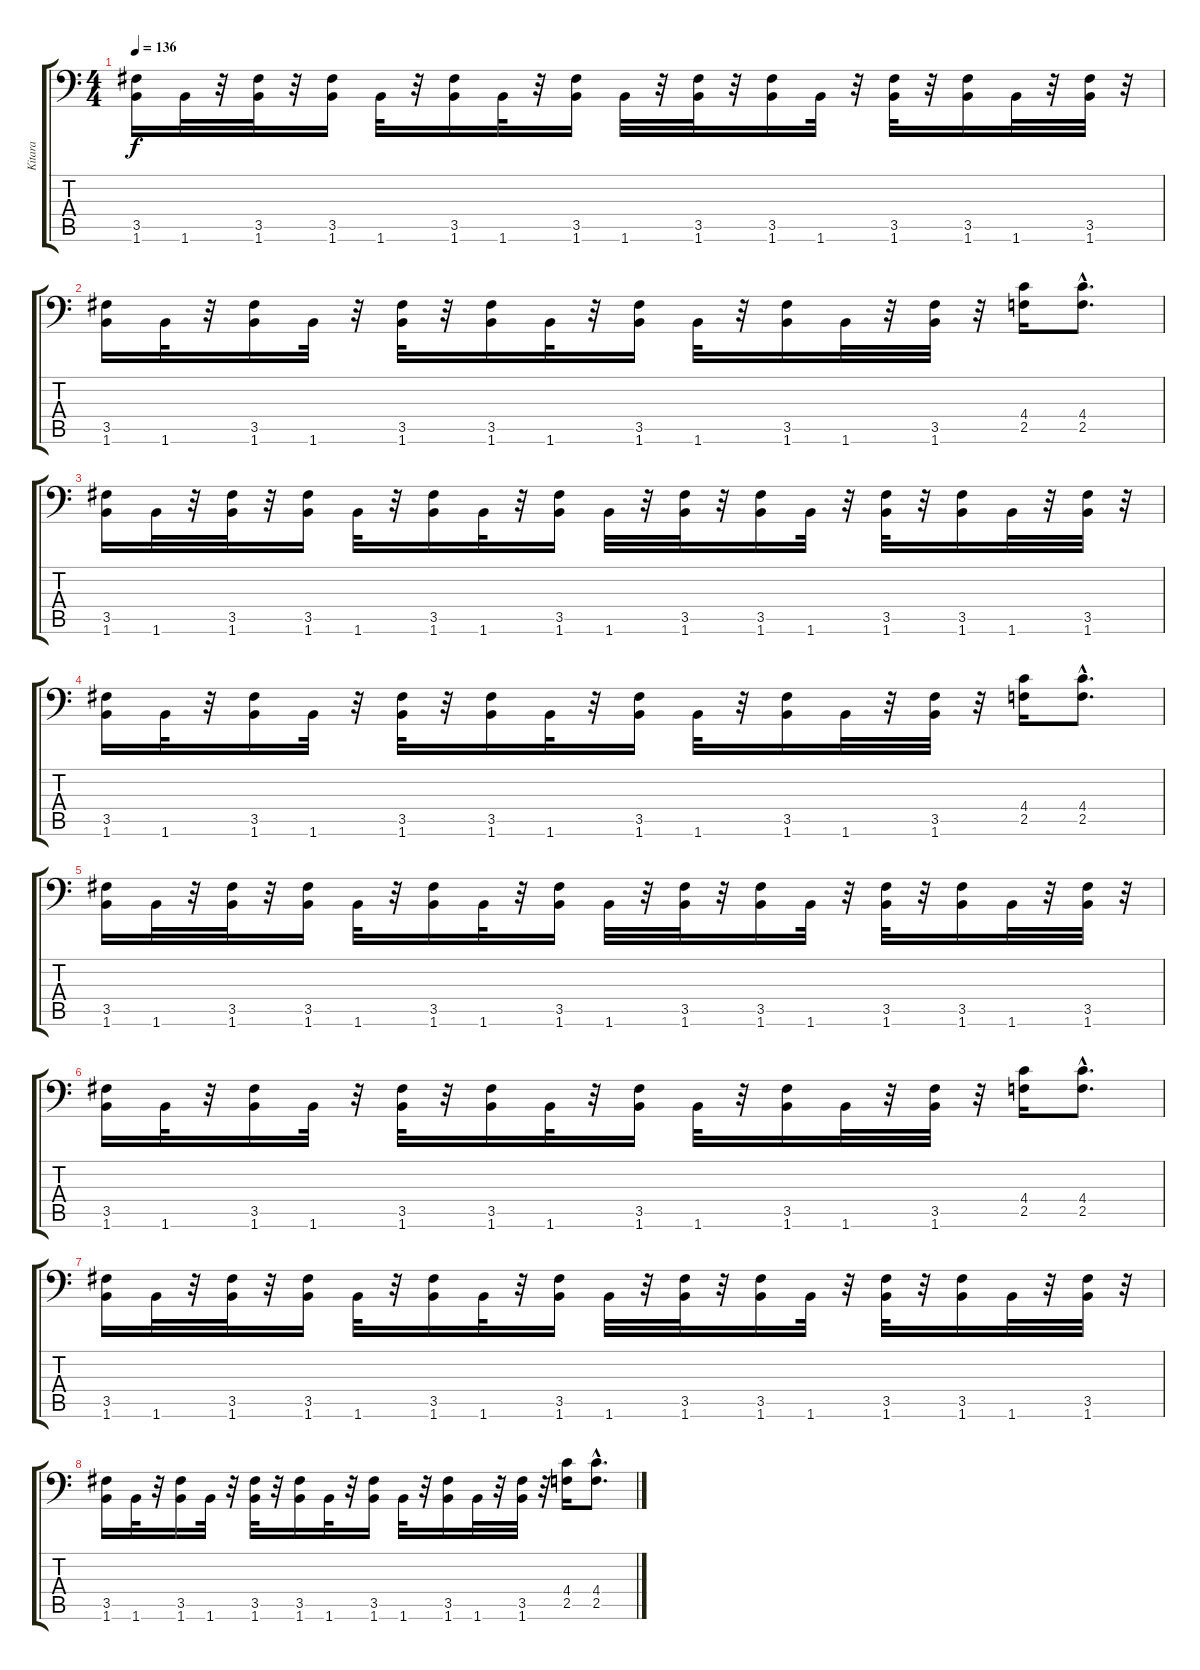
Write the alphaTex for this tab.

\track ("Kitara" "Kitara") {instrument distortionguitar}
\staff {score tabs}
\tuning (Bb3 F3 Db3 Ab2 Eb2 Bb1) {hide}
\ts (4 4)
\tempo 136
\clef f4
\ks c
(3.5 1.6).16{dy f} 1.6.32 r.32 (3.5 1.6).32 r.32 (3.5 1.6).16 1.6.32 r.32 (3.5 1.6).16 1.6.32 r.32 (3.5 1.6).16 1.6.32 r.32 (3.5 1.6).32 r.32 (3.5 1.6).16 1.6.32 r.32 (3.5 1.6).32 r.32 (3.5 1.6).16 1.6.32 r.32 (3.5 1.6).32 r.32 |
(3.5 1.6).16 1.6.32 r.32 (3.5 1.6).16 1.6.32 r.32 (3.5 1.6).32 r.32 (3.5 1.6).16 1.6.32 r.32 (3.5 1.6).16 1.6.32 r.32 (3.5 1.6).16 1.6.32 r.32 (3.5 1.6).32 r.32 (4.4 2.5).16 (4.4{hac} 2.5{hac}).8{d} |
(3.5 1.6).16 1.6.32 r.32 (3.5 1.6).32 r.32 (3.5 1.6).16 1.6.32 r.32 (3.5 1.6).16 1.6.32 r.32 (3.5 1.6).16 1.6.32 r.32 (3.5 1.6).32 r.32 (3.5 1.6).16 1.6.32 r.32 (3.5 1.6).32 r.32 (3.5 1.6).16 1.6.32 r.32 (3.5 1.6).32 r.32 |
(3.5 1.6).16 1.6.32 r.32 (3.5 1.6).16 1.6.32 r.32 (3.5 1.6).32 r.32 (3.5 1.6).16 1.6.32 r.32 (3.5 1.6).16 1.6.32 r.32 (3.5 1.6).16 1.6.32 r.32 (3.5 1.6).32 r.32 (4.4 2.5).16 (4.4{hac} 2.5{hac}).8{d} |
(3.5 1.6).16 1.6.32 r.32 (3.5 1.6).32 r.32 (3.5 1.6).16 1.6.32 r.32 (3.5 1.6).16 1.6.32 r.32 (3.5 1.6).16 1.6.32 r.32 (3.5 1.6).32 r.32 (3.5 1.6).16 1.6.32 r.32 (3.5 1.6).32 r.32 (3.5 1.6).16 1.6.32 r.32 (3.5 1.6).32 r.32 |
(3.5 1.6).16 1.6.32 r.32 (3.5 1.6).16 1.6.32 r.32 (3.5 1.6).32 r.32 (3.5 1.6).16 1.6.32 r.32 (3.5 1.6).16 1.6.32 r.32 (3.5 1.6).16 1.6.32 r.32 (3.5 1.6).32 r.32 (4.4 2.5).16 (4.4{hac} 2.5{hac}).8{d} |
(3.5 1.6).16 1.6.32 r.32 (3.5 1.6).32 r.32 (3.5 1.6).16 1.6.32 r.32 (3.5 1.6).16 1.6.32 r.32 (3.5 1.6).16 1.6.32 r.32 (3.5 1.6).32 r.32 (3.5 1.6).16 1.6.32 r.32 (3.5 1.6).32 r.32 (3.5 1.6).16 1.6.32 r.32 (3.5 1.6).32 r.32 |
(3.5 1.6).16 1.6.32 r.32 (3.5 1.6).16 1.6.32 r.32 (3.5 1.6).32 r.32 (3.5 1.6).16 1.6.32 r.32 (3.5 1.6).16 1.6.32 r.32 (3.5 1.6).16 1.6.32 r.32 (3.5 1.6).32 r.32 (4.4 2.5).16 (4.4{hac} 2.5{hac}).8{d}
